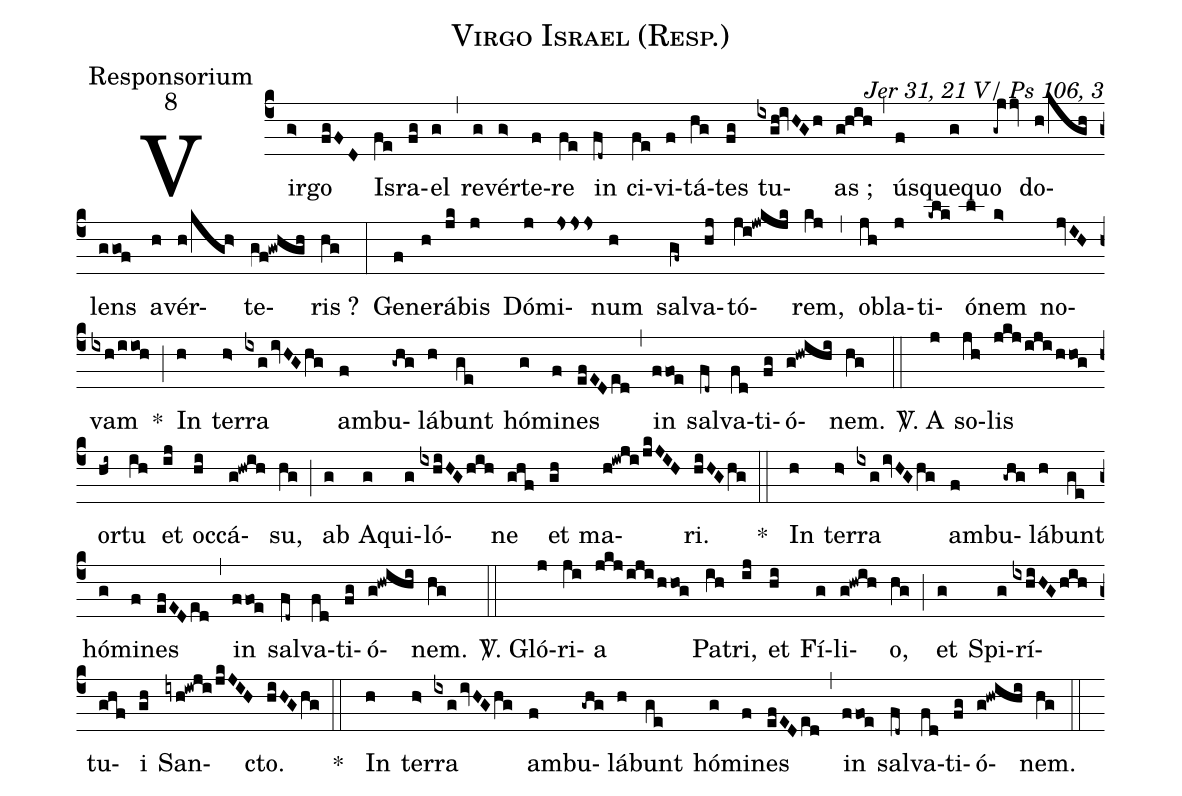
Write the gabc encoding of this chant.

name:Virgo Israel (Resp.);
office-part:Responsorium;
mode:8;
commentary:Jer 31, 21 V/ Ps 106, 3;
%%
(c4)Vir(g>)go(fgFD) Is(fe)ra(fg)el(g) (,) re(g)vér(g>)te(f)re(fe) in(fd~) ci(fe)vi(f)tá(hg)tes(fg) tu(ixgh!ivHGh)as ;(g!hih) (,) ús(f)que(g)quo(-gjjv) do(h/kgh)lens(ggof) a(h)vér(h/kgh>)te(gf!gwhgh)ris ?(hg) (:) Ge(f)ne(h)rá(jk)bis(j) Dó(j)mi(jsss)num(h) sal(gf~)va(hj)tó(ji!jwkjk)rem,(kj) (,) ob(jh)la(j)ti(-klk)ó(l)nem(k>) no(jvIH)vam(ixh/iioh) *(;) In(h) ter(h>)ra(ixg/ivHGhg) am(f)bu(-ghg)lá(h)bunt(ge) hó(g)mi(f)nes(efEDed) (,) in(ffoe) sal(fd~)va(fd)ti(fg)ó(g!hwihi)nem.(hg) (::)

<sp>V/</sp>. A(j) so(jh)lis(jkj/iji/hhog)  or(hi~)tu(ih) et(ij) oc(hi)cá(g!hwih)su,(hg) (;) ab(g) A(g)qui(g)ló(ixhiHG/hih)ne(ghf) et(gh) ma(h!iwji/jkJIH)ri.(hiHGhg) (::)
*() In(h) ter(h>)ra(ixg/ivHGhg) am(f)bu(-ghg)lá(h)bunt(ge) hó(g)mi(f)nes(efEDed) (,) in(ffoe) sal(fd~)va(fd)ti(fg)ó(g!hwihi)nem.(hg) (::)

<sp>V/</sp>. Gló(j)ri(ji)a(jkj/iji/hhog) Pa(ih)tri,(ij) et(hi) Fí(g)li(g!hwih)o,(hg) (;) et(g) Spi(g)rí(ixhiHG/hih)tu(ghf)i(gh) San(iyh!iwji/jkJIH)cto.(hiHGhg) (::)
*() In(h) ter(h>)ra(ixg/ivHGhg) am(f)bu(-ghg)lá(h)bunt(ge) hó(g)mi(f)nes(efEDed) (,) in(ffoe) sal(fd~)va(fd)ti(fg)ó(g!hwihi)nem.(hg) (::)
